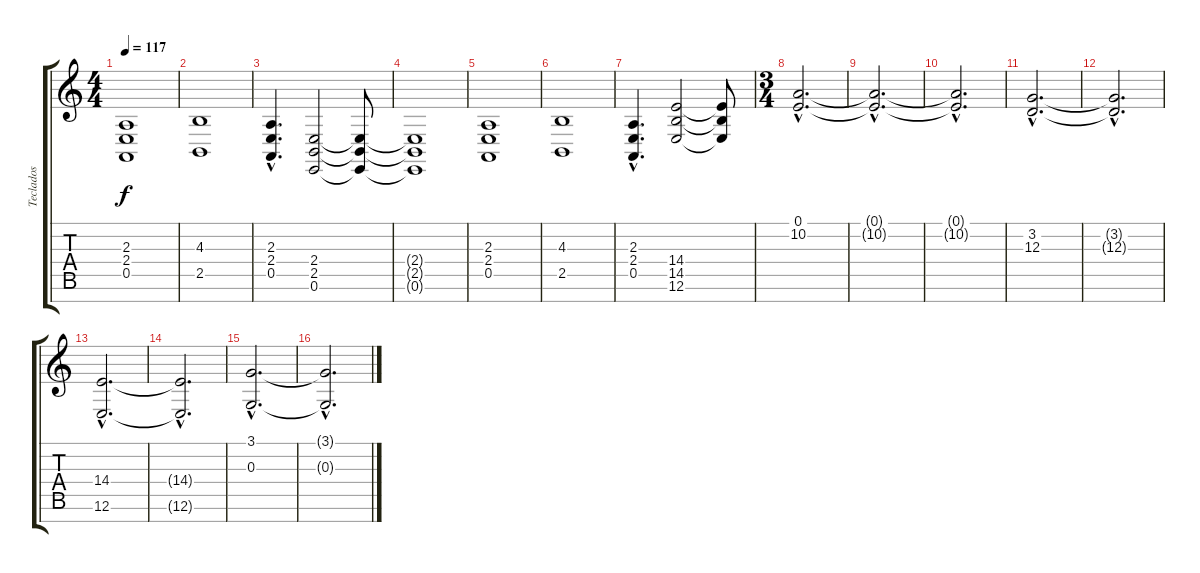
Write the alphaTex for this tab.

\track ("Teclados" "Teclados") {instrument fx1rain}
\staff {score tabs}
\tuning (E4 B3 G3 D3 A2 E2 B1) {hide}
\ts (4 4)
\tempo 117
\clef g2
\ks c
(2.3 2.4 0.5).1{dy f instrument pad8sweep} |
(4.3 2.5).1 |
(2.3{hac} 2.4{hac} 0.5{hac}).4{d} (2.4 2.5 0.6).2 (2.4{t} 2.5{t} 0.6{t}).8 |
(2.4{t} 2.5{t} 0.6{t}).1 |
(2.3 2.4 0.5).1 |
(4.3 2.5).1 |
(2.3{hac} 2.4{hac} 0.5{hac}).4{d} (14.4 14.5 12.6).2 (14.4{t} 14.5{t} 12.6{t}).8 |
\ts (3 4)
(0.1{hac} 10.2{hac}).2{d instrument pad2warm} |
(0.1{hac t} 10.2{hac t}).2{d} |
(0.1{hac t} 10.2{hac t}).2{d} |
(3.2{hac} 12.3{hac}).2{d} |
(3.2{hac t} 12.3{hac t}).2{d} |
(14.4{hac} 12.6{hac}).2{d} |
(14.4{hac t} 12.6{hac t}).2{d} |
(3.1{hac} 0.3{hac}).2{d} |
(3.1{hac t} 0.3{hac t}).2{d}
